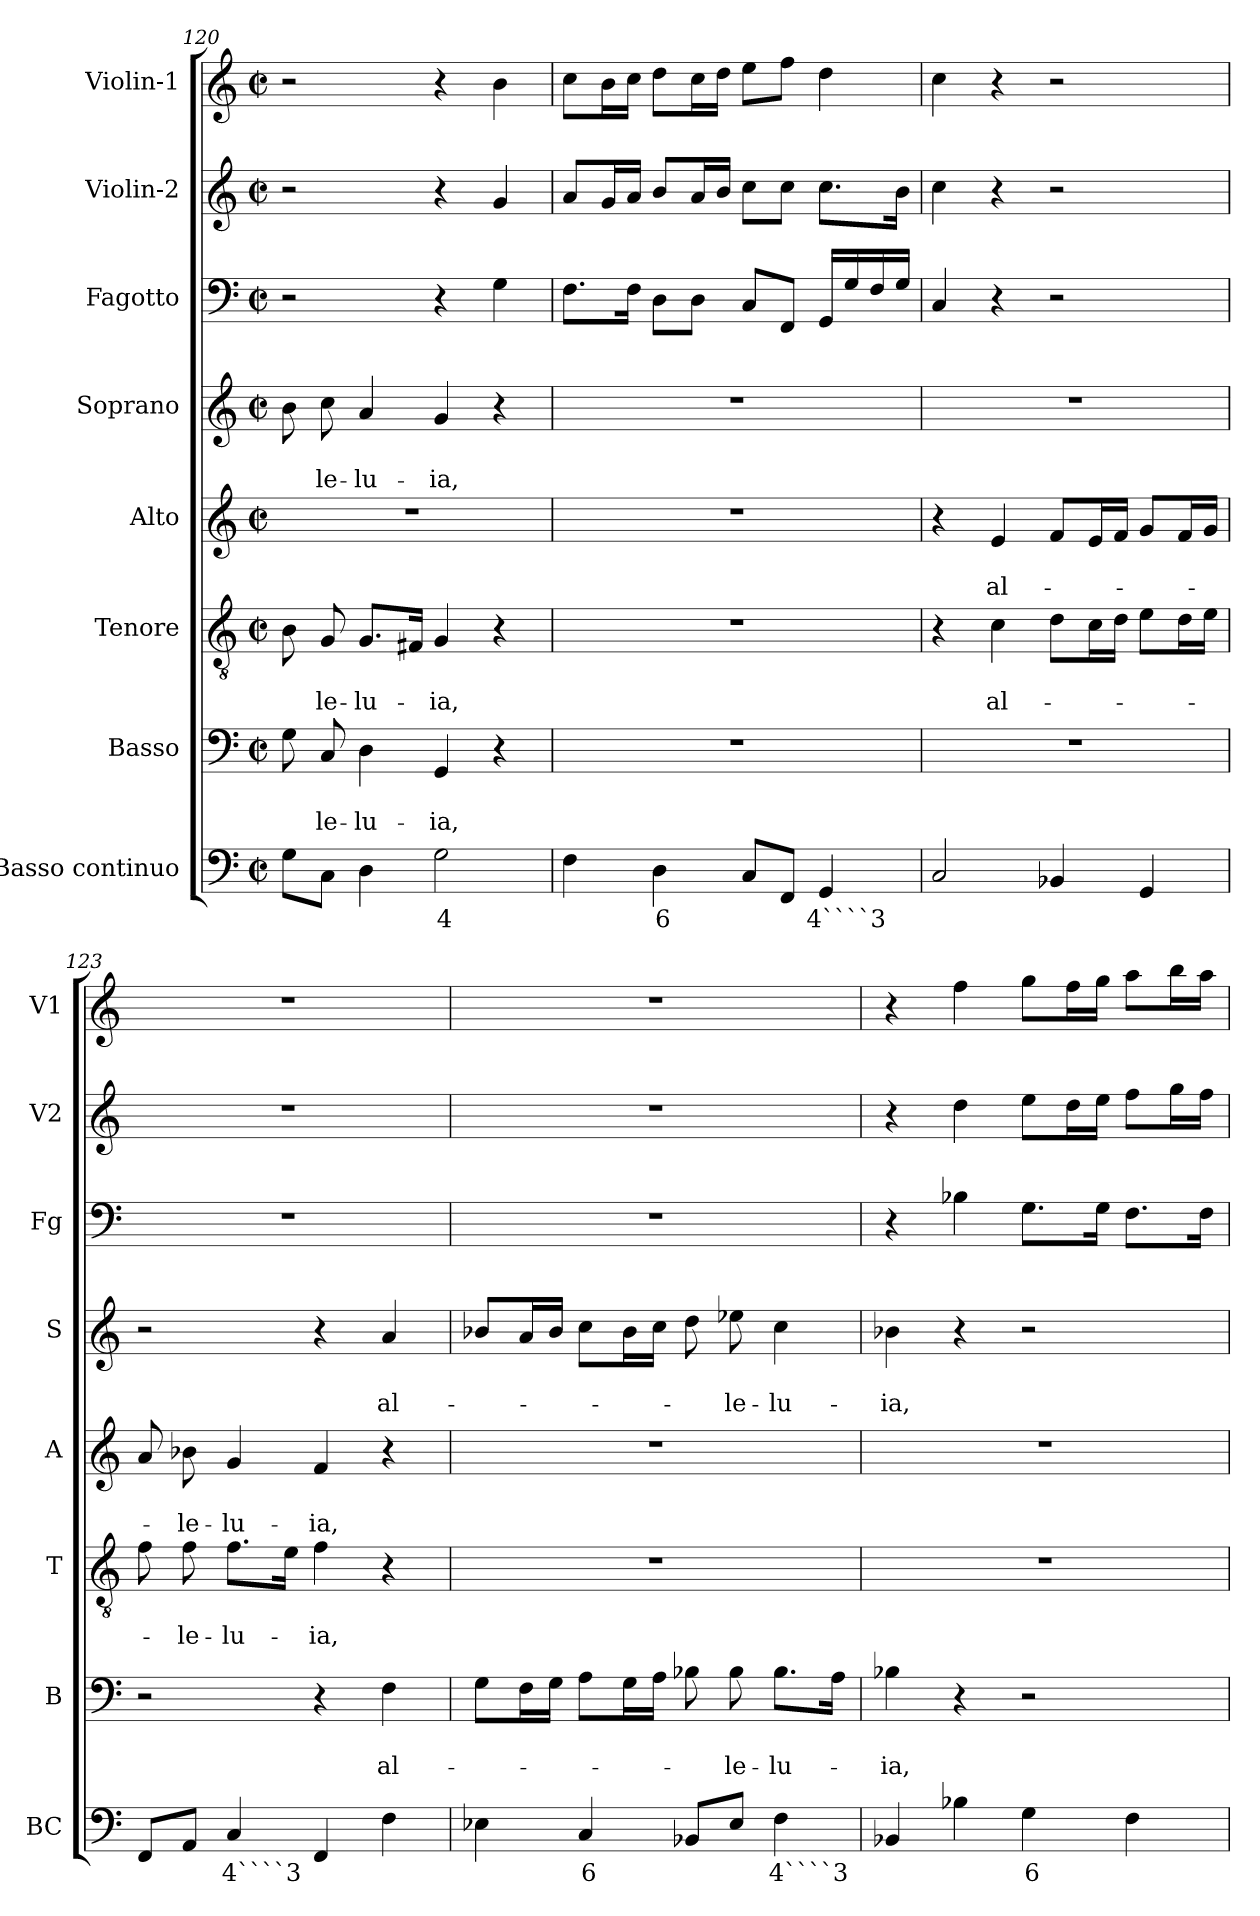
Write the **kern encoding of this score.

**kern	**text	**kern	**text	**text	**kern	**text	**text	**kern	**text	**text	**kern	**text	**text	**kern	**kern	**kern
*part8	*part8	*part7	*part7	*part7	*part6	*part6	*part6	*part5	*part5	*part5	*part4	*part4	*part4	*part3	*part2	*part1
*staff8	*staff8	*staff7	*staff7	*staff7	*staff6	*staff6	*staff6	*staff5	*staff5	*staff5	*staff4	*staff4	*staff4	*staff3	*staff2	*staff1
*I"Basso continuo	*	*I"Basso	*	*	*I"Tenore	*	*	*I"Alto	*	*	*I"Soprano	*	*	*I"Fagotto	*I"Violin-2	*I"Violin-1
*I'BC	*	*I'B	*	*	*I'T	*	*	*I'A	*	*	*I'S	*	*	*I'Fg	*I'V2	*I'V1
*clefF4	*	*clefF4	*	*	*clefGv2	*	*	*clefG2	*	*	*clefG2	*	*	*clefF4	*clefG2	*clefG2
*k[]	*	*k[]	*	*	*k[]	*	*	*k[]	*	*	*k[]	*	*	*k[]	*k[]	*k[]
*C:	*	*C:	*	*	*C:	*	*	*C:	*	*	*C:	*	*	*C:	*C:	*C:
*M2/2	*	*M2/2	*	*	*M2/2	*	*	*M2/2	*	*	*M2/2	*	*	*M2/2	*M2/2	*M2/2
*met(c|)	*	*met(c|)	*	*	*met(c|)	*	*	*met(c|)	*	*	*met(c|)	*	*	*met(c|)	*met(c|)	*met(c|)
=120	=120	=120	=120	=120	=120	=120	=120	=120	=120	=120	=120	=120	=120	=120	=120	=120
8G\L	.	8G\	.	.	8B\	.	.	1r	.	.	8b\	.	.	2r	2r	2r
!	!	!	!	!LO:LY:b	!	!	!LO:LY:b	!	!	!	!	!	!LO:LY:b	!	!	!
8C\J	.	8C/	.	-le-	8G/	.	-le-	.	.	.	8cc\	.	-le-	.	.	.
!	!	!	!	!LO:LY:b	!	!	!LO:LY:b	!	!	!	!	!	!LO:LY:b	!	!	!
4D\	.	4D\	.	-lu-	8.G/L	.	-lu-	.	.	.	4a/	.	-lu-	.	.	.
.	.	.	.	.	16F#X/Jk	.	.	.	.	.	.	.	.	.	.	.
!	!LO:LY:b	!	!	!LO:LY:b	!	!	!LO:LY:b	!	!	!	!	!	!LO:LY:b	!	!	!
2G\	4	4GG/	.	-ia,	4G/	.	-ia,	.	.	.	4g/	.	-ia,	4r	4r	4r
.	.	4r	.	.	4r	.	.	.	.	.	4r	.	.	4G\	4g/	4b\
!!LO:PB:g=z
=121	=121	=121	=121	=121	=121	=121	=121	=121	=121	=121	=121	=121	=121	=121	=121	=121
4F\	.	1r	.	.	1r	.	.	1r	.	.	1r	.	.	8.F\L	8a/L	8cc\L
.	.	.	.	.	.	.	.	.	.	.	.	.	.	.	16g/L	16b\L
.	.	.	.	.	.	.	.	.	.	.	.	.	.	16F\Jk	16a/JJ	16cc\JJ
!	!LO:LY:b	!	!	!	!	!	!	!	!	!	!	!	!	!	!	!
4D\	6	.	.	.	.	.	.	.	.	.	.	.	.	8D\L	8b/L	8dd\L
.	.	.	.	.	.	.	.	.	.	.	.	.	.	8D\J	16a/L	16cc\L
.	.	.	.	.	.	.	.	.	.	.	.	.	.	.	16b/JJ	16dd\JJ
8C/L	.	.	.	.	.	.	.	.	.	.	.	.	.	8C/L	8cc\L	8ee\L
8FF/J	.	.	.	.	.	.	.	.	.	.	.	.	.	8FF/J	8cc\J	8ff\J
!	!LO:LY:b	!	!	!	!	!	!	!	!	!	!	!	!	!	!	!
4GG/	4````3	.	.	.	.	.	.	.	.	.	.	.	.	16GG/LL	8.cc\L	4dd\
.	.	.	.	.	.	.	.	.	.	.	.	.	.	16G/	.	.
.	.	.	.	.	.	.	.	.	.	.	.	.	.	16F/	.	.
.	.	.	.	.	.	.	.	.	.	.	.	.	.	16G/JJ	16b\Jk	.
=122	=122	=122	=122	=122	=122	=122	=122	=122	=122	=122	=122	=122	=122	=122	=122	=122
2C/	.	1r	.	.	4r	.	.	4r	.	.	1r	.	.	4C/	4cc\	4cc\
!	!	!	!	!	!	!	!LO:LY:b	!	!	!LO:LY:b	!	!	!	!	!	!
.	.	.	.	.	4c\	.	al-	4e/	.	al-	.	.	.	4r	4r	4r
4BB-X/	.	.	.	.	8d\L	.	.	8f/L	.	.	.	.	.	2r	2r	2r
.	.	.	.	.	16c\L	.	.	16e/L	.	.	.	.	.	.	.	.
.	.	.	.	.	16d\JJ	.	.	16f/JJ	.	.	.	.	.	.	.	.
4GG/	.	.	.	.	8e\L	.	.	8g/L	.	.	.	.	.	.	.	.
.	.	.	.	.	16d\L	.	.	16f/L	.	.	.	.	.	.	.	.
.	.	.	.	.	16e\JJ	.	.	16g/JJ	.	.	.	.	.	.	.	.
=123	=123	=123	=123	=123	=123	=123	=123	=123	=123	=123	=123	=123	=123	=123	=123	=123
8FF/L	.	2r	.	.	8f\	.	.	8a/	.	.	2r	.	.	1r	1r	1r
!	!	!	!	!	!	!	!LO:LY:b	!	!	!LO:LY:b	!	!	!	!	!	!
8AA/J	.	.	.	.	8f\	.	-le-	8b-X\	.	-le-	.	.	.	.	.	.
!	!LO:LY:b	!	!	!	!	!	!LO:LY:b	!	!	!LO:LY:b	!	!	!	!	!	!
4C/	4````3	.	.	.	8.f\L	.	-lu-	4g/	.	-lu-	.	.	.	.	.	.
.	.	.	.	.	16e\Jk	.	.	.	.	.	.	.	.	.	.	.
!	!	!	!	!	!	!	!LO:LY:b	!	!	!LO:LY:b	!	!	!	!	!	!
4FF/	.	4r	.	.	4f\	.	-ia,	4f/	.	-ia,	4r	.	.	.	.	.
!	!	!	!	!LO:LY:b	!	!	!	!	!	!	!	!	!LO:LY:b	!	!	!
4F\	.	4F\	.	al-	4r	.	.	4r	.	.	4a/	.	al-	.	.	.
=124	=124	=124	=124	=124	=124	=124	=124	=124	=124	=124	=124	=124	=124	=124	=124	=124
4E-X\	.	8G\L	.	.	1r	.	.	1r	.	.	8b-X/L	.	.	1r	1r	1r
.	.	16F\L	.	.	.	.	.	.	.	.	16a/L	.	.	.	.	.
.	.	16G\JJ	.	.	.	.	.	.	.	.	16b-/JJ	.	.	.	.	.
!	!LO:LY:b	!	!	!	!	!	!	!	!	!	!	!	!	!	!	!
4C/	6	8A\L	.	.	.	.	.	.	.	.	8cc\L	.	.	.	.	.
.	.	16G\L	.	.	.	.	.	.	.	.	16b-\L	.	.	.	.	.
.	.	16A\JJ	.	.	.	.	.	.	.	.	16cc\JJ	.	.	.	.	.
8BB-X/L	.	8B-X\	.	.	.	.	.	.	.	.	8dd\	.	.	.	.	.
!	!	!	!	!LO:LY:b	!	!	!	!	!	!	!	!	!LO:LY:b	!	!	!
8E-/J	.	8B-\	.	-le-	.	.	.	.	.	.	8ee-X\	.	-le-	.	.	.
!	!LO:LY:b	!	!	!LO:LY:b	!	!	!	!	!	!	!	!	!LO:LY:b	!	!	!
4F\	4````3	8.B-\L	.	-lu-	.	.	.	.	.	.	4cc\	.	-lu-	.	.	.
.	.	16A\Jk	.	.	.	.	.	.	.	.	.	.	.	.	.	.
=125	=125	=125	=125	=125	=125	=125	=125	=125	=125	=125	=125	=125	=125	=125	=125	=125
!	!	!	!	!LO:LY:b	!	!	!	!	!	!	!	!	!LO:LY:b	!	!	!
4BB-X/	.	4B-X\	.	-ia,	1r	.	.	1r	.	.	4b-X\	.	-ia,	4r	4r	4r
4B-X\	.	4r	.	.	.	.	.	.	.	.	4r	.	.	4B-X\	4dd\	4ff\
!	!LO:LY:b	!	!	!	!	!	!	!	!	!	!	!	!	!	!	!
4G\	6	2r	.	.	.	.	.	.	.	.	2r	.	.	8.G\L	8ee\L	8gg\L
.	.	.	.	.	.	.	.	.	.	.	.	.	.	.	16dd\L	16ff\L
.	.	.	.	.	.	.	.	.	.	.	.	.	.	16G\Jk	16ee\JJ	16gg\JJ
4F\	.	.	.	.	.	.	.	.	.	.	.	.	.	8.F\L	8ff\L	8aa\L
.	.	.	.	.	.	.	.	.	.	.	.	.	.	.	16gg\L	16bb\L
.	.	.	.	.	.	.	.	.	.	.	.	.	.	16F\Jk	16ff\JJ	16aa\JJ
=	=	=	=	=	=	=	=	=	=	=	=	=	=	=	=	=
*-	*-	*-	*-	*-	*-	*-	*-	*-	*-	*-	*-	*-	*-	*-	*-	*-
